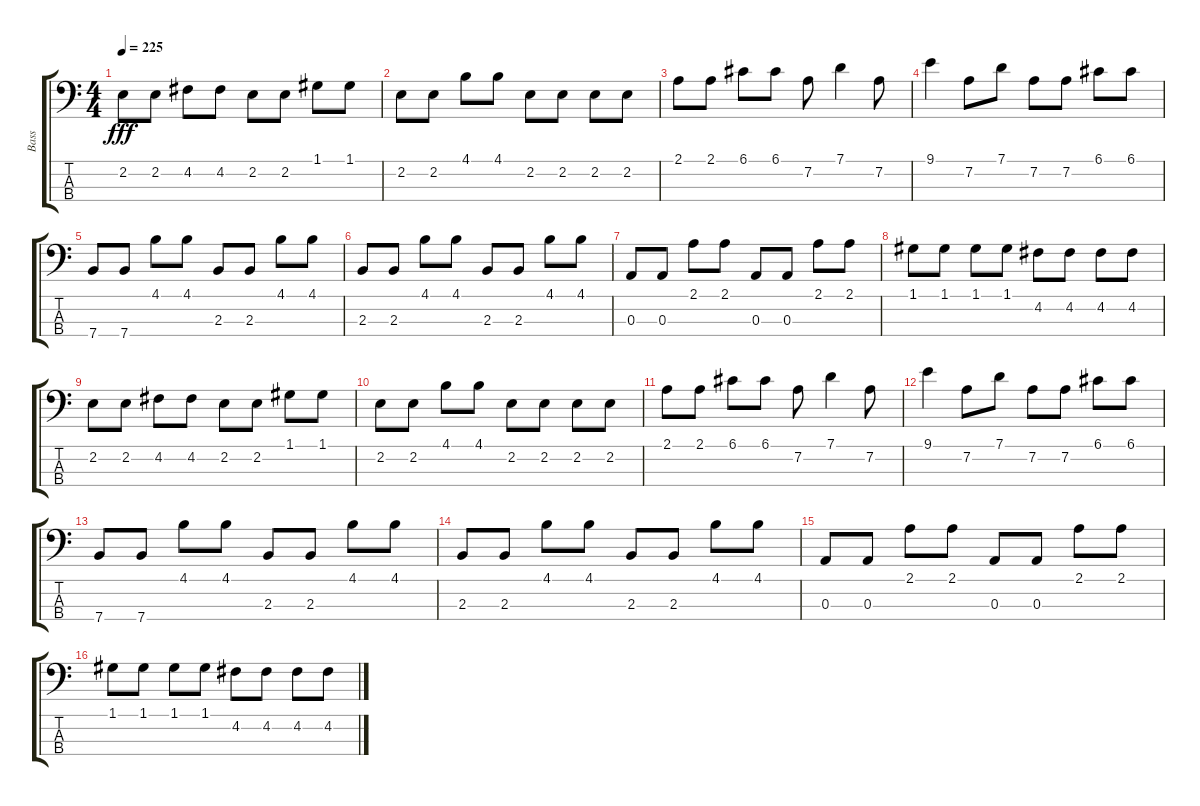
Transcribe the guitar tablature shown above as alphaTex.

\track ("Bass" "Bass") {instrument electricbassfinger}
\staff {score tabs}
\tuning (G2 D2 A1 E1) {hide}
\ts (4 4)
\tempo 225
\clef f4
\ks c
2.2.8{dy fff instrument electricbassfinger} 2.2.8 4.2.8 4.2.8 2.2.8 2.2.8 1.1.8 1.1.8 |
2.2.8 2.2.8 4.1.8 4.1.8 2.2.8 2.2.8 2.2.8 2.2.8 |
2.1.8 2.1.8 6.1.8 6.1.8 7.2.8 7.1.4 7.2.8 |
9.1.4 7.2.8 7.1.8 7.2.8 7.2.8 6.1.8 6.1.8 |
7.4.8 7.4.8 4.1.8 4.1.8 2.3.8 2.3.8 4.1.8 4.1.8 |
2.3.8 2.3.8 4.1.8 4.1.8 2.3.8 2.3.8 4.1.8 4.1.8 |
0.3.8 0.3.8 2.1.8 2.1.8 0.3.8 0.3.8 2.1.8 2.1.8 |
1.1.8 1.1.8 1.1.8 1.1.8 4.2.8 4.2.8 4.2.8 4.2.8 |
2.2.8 2.2.8 4.2.8 4.2.8 2.2.8 2.2.8 1.1.8 1.1.8 |
2.2.8 2.2.8 4.1.8 4.1.8 2.2.8 2.2.8 2.2.8 2.2.8 |
2.1.8 2.1.8 6.1.8 6.1.8 7.2.8 7.1.4 7.2.8 |
9.1.4 7.2.8 7.1.8 7.2.8 7.2.8 6.1.8 6.1.8 |
7.4.8 7.4.8 4.1.8 4.1.8 2.3.8 2.3.8 4.1.8 4.1.8 |
2.3.8 2.3.8 4.1.8 4.1.8 2.3.8 2.3.8 4.1.8 4.1.8 |
0.3.8 0.3.8 2.1.8 2.1.8 0.3.8 0.3.8 2.1.8 2.1.8 |
1.1.8 1.1.8 1.1.8 1.1.8 4.2.8 4.2.8 4.2.8 4.2.8
